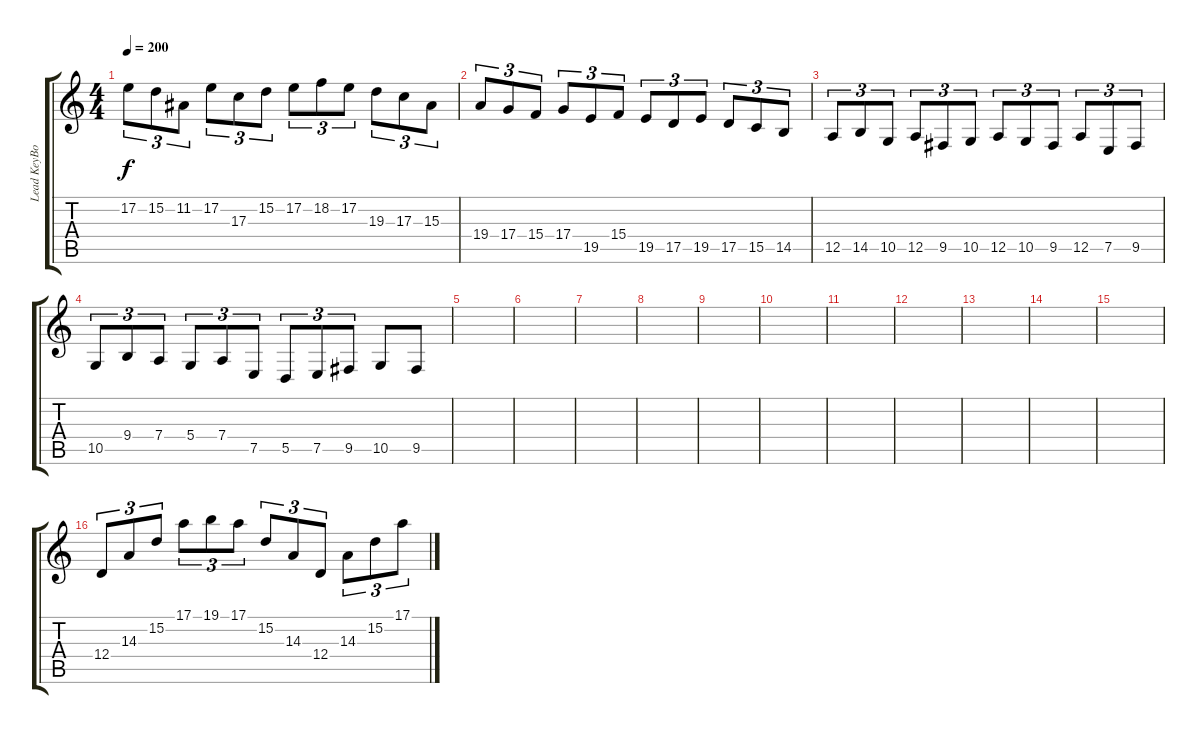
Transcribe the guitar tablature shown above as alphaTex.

\track ("Lead KeyBoard" "Lead KeyBo") {instrument harpsichord}
\staff {score tabs}
\tuning (E4 B3 G3 D3 A2 E2) {hide}
\ts (4 4)
\tempo 200
\clef g2
\ks c
17.2.8{tu (3 2) dy f} 15.2.8{tu (3 2)} 11.2.8{tu (3 2)} 17.2.8{tu (3 2)} 17.3.8{tu (3 2)} 15.2.8{tu (3 2)} 17.2.8{tu (3 2)} 18.2.8{tu (3 2)} 17.2.8{tu (3 2)} 19.3.8{tu (3 2)} 17.3.8{tu (3 2)} 15.3.8{tu (3 2)} |
19.4.8{tu (3 2)} 17.4.8{tu (3 2)} 15.4.8{tu (3 2)} 17.4.8{tu (3 2)} 19.5.8{tu (3 2)} 15.4.8{tu (3 2)} 19.5.8{tu (3 2)} 17.5.8{tu (3 2)} 19.5.8{tu (3 2)} 17.5.8{tu (3 2)} 15.5.8{tu (3 2)} 14.5.8{tu (3 2)} |
12.5.8{tu (3 2)} 14.5.8{tu (3 2)} 10.5.8{tu (3 2)} 12.5.8{tu (3 2)} 9.5.8{tu (3 2)} 10.5.8{tu (3 2)} 12.5.8{tu (3 2)} 10.5.8{tu (3 2)} 9.5.8{tu (3 2)} 12.5.8{tu (3 2)} 7.5.8{tu (3 2)} 9.5.8{tu (3 2)} |
10.5.8{tu (3 2)} 9.4.8{tu (3 2)} 7.4.8{tu (3 2)} 5.4.8{tu (3 2)} 7.4.8{tu (3 2)} 7.5.8{tu (3 2)} 5.5.8{tu (3 2)} 7.5.8{tu (3 2)} 9.5.8{tu (3 2)} 10.5.8 9.5.8 |
|
|
|
|
|
|
|
|
|
|
|
12.4.8{tu (3 2)} 14.3.8{tu (3 2)} 15.2.8{tu (3 2)} 17.1.8{tu (3 2)} 19.1.8{tu (3 2)} 17.1.8{tu (3 2)} 15.2.8{tu (3 2)} 14.3.8{tu (3 2)} 12.4.8{tu (3 2)} 14.3.8{tu (3 2)} 15.2.8{tu (3 2)} 17.1.8{tu (3 2)}
